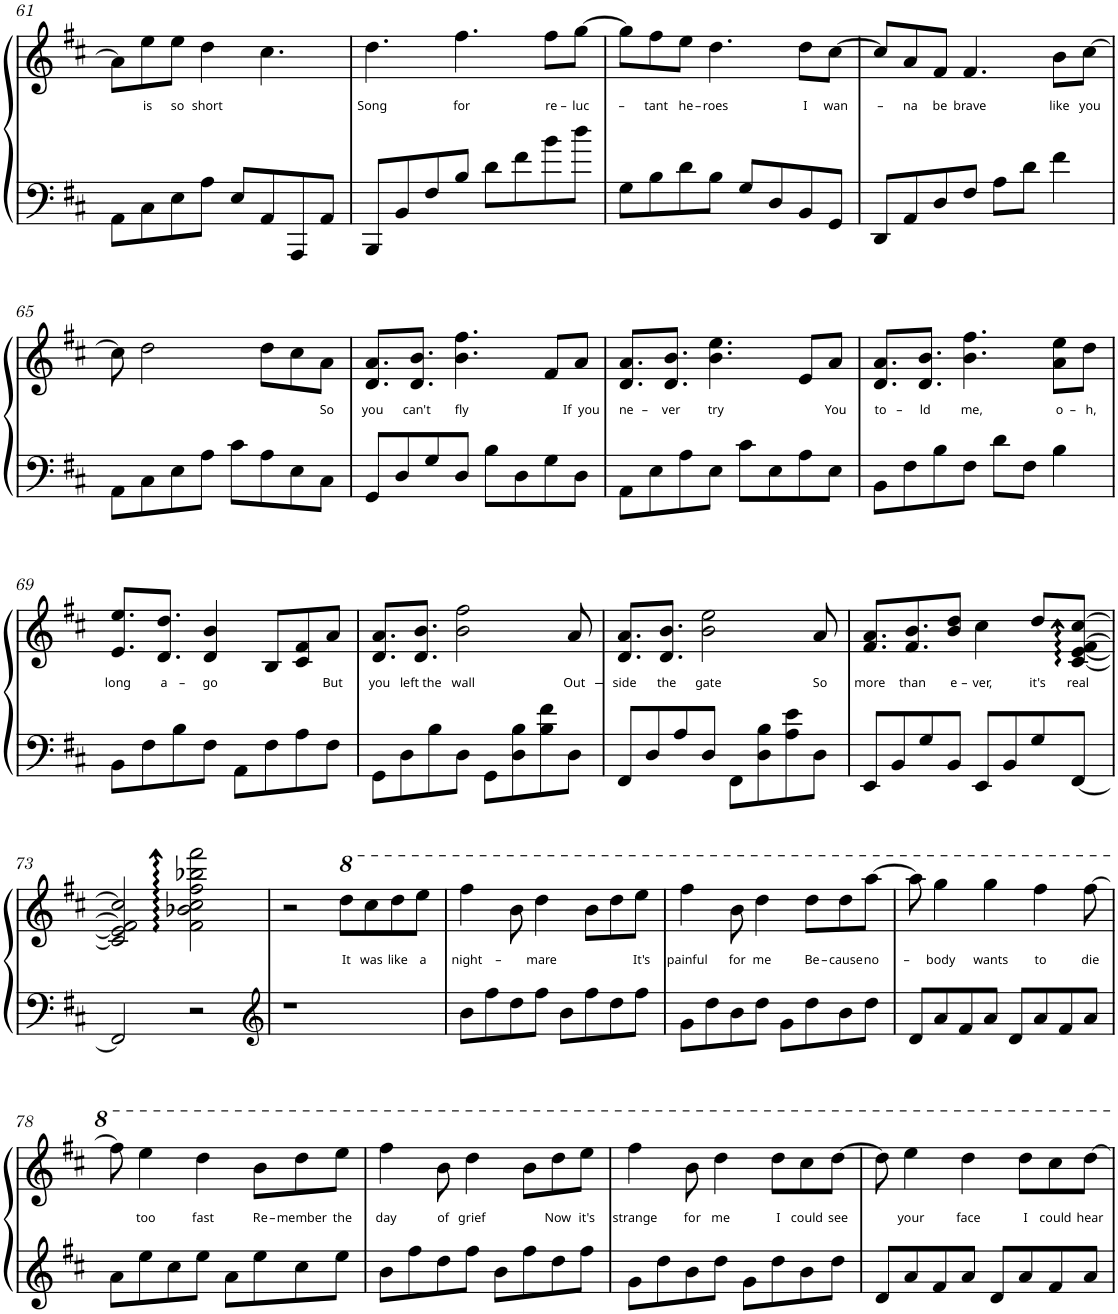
**kern	**kern	**text
*part1	*part1	*part1
*staff2	*staff1	*staff1
*I"Piano	*	*
*I'Pno.	*	*
!!LO:PB:g=z
*clefF4	*clefG2	*
*k[f#c#]	*k[f#c#]	*
*M4/4	*M4/4	*
=61	=61	=61
8AA\L	8a\L]	.
!	!	!LO:LY:b
8C#\	8ee\	is
!	!	!LO:LY:b
8E\	8ee\J	so
!	!	!LO:LY:b
8A\J	4dd\	short
8E/L	.	.
8AA/	4.cc#\	.
8AAA/	.	.
8AA/J	.	.
=62	=62	=62
!	!	!LO:LY:b
8BBB/L	4.dd\	Song
8BB/	.	.
8F#/	.	.
!	!	!LO:LY:b
8B/J	4.ff#\	for
8d\L	.	.
8f#\	.	.
!	!	!LO:LY:b
8b\	8ff#\L	re –
!	!	!LO:LY:b
8dd\J	[8gg\J	luc
=63	=63	=63
8G\L	8gg\L]	.
!	!	!LO:LY:b
8B\	8ff#\	– tant
!	!	!LO:LY:b
8d\	8ee\J	he –
!	!	!LO:LY:b
8B\J	4.dd\	roes
8G/L	.	.
8D/	.	.
!	!	!LO:LY:b
8BB/	8dd\L	I
!	!	!LO:LY:b
8GG/J	[8cc#\J	wan
=64	=64	=64
8DD/L	8cc#/L]	.
!	!	!LO:LY:b
8AA/	8a/	– na
!	!	!LO:LY:b
8D/	8f#/J	be
!	!	!LO:LY:b
8F#/J	4.f#/	brave
8A\L	.	.
8d\J	.	.
!	!	!LO:LY:b
4f#\	8b\L	like
!	!	!LO:LY:b
.	[8cc#\J	you
!!LO:LB:g=z
=65	=65	=65
8AA\L	8cc#\]	.
8C#\	2dd\	.
8E\	.	.
8A\J	.	.
8c#\L	.	.
8A\	8dd\L	.
8E\	8cc#\	.
!	!	!LO:LY:b
8C#\J	8a\J	So
=66	=66	=66
!	!	!LO:LY:b
8GG/L	8.d/ 8.a/L	you
8D/	.	.
!	!	!LO:LY:b
.	8.d/ 8.b/J	can't
8G/	.	.
!	!	!LO:LY:b
8D/J	4.b\ 4.ff#\	fly
8B\L	.	.
8D\	.	.
8G\	8f#/L	.
!	!	!LO:LY:b
8D\J	8a/J	If you
=67	=67	=67
!	!	!LO:LY:b
8AA\L	8.d/ 8.a/L	ne –
8E\	.	.
!	!	!LO:LY:b
.	8.d/ 8.b/J	ver
8A\	.	.
!	!	!LO:LY:b
8E\J	4.b\ 4.ee\	try
8c#\L	.	.
8E\	.	.
8A\	8e/L	.
!	!	!LO:LY:b
8E\J	8a/J	You
=68	=68	=68
!	!	!LO:LY:b
8BB\L	8.d/ 8.a/L	to –
8F#\	.	.
!	!	!LO:LY:b
.	8.d/ 8.b/J	ld
8B\	.	.
!	!	!LO:LY:b
8F#\J	4.b\ 4.ff#\	me,
8d\L	.	.
8F#\J	.	.
!	!	!LO:LY:b
4B\	8a\ 8ee\L	o –
!	!	!LO:LY:b
.	8dd\J	h,
!!LO:LB:g=z
=69	=69	=69
!	!	!LO:LY:b
8BB\L	8.e/ 8.ee/L	long
8F#\	.	.
!	!	!LO:LY:b
.	8.d/ 8.dd/J	a –
8B\	.	.
!	!	!LO:LY:b
8F#\J	4d/ 4b/	go
8AA\L	.	.
8F#\	8B/L	.
8A\	8c#/ 8f#/	.
!	!	!LO:LY:b
8F#\J	8a/J	But
=70	=70	=70
!	!	!LO:LY:b
8GG\L	8.d/ 8.a/L	you
8D\	.	.
!	!	!LO:LY:b
.	8.d/ 8.b/J	left the
8B\	.	.
!	!	!LO:LY:b
8D\J	2b\ 2ff#\	wall
8GG\L	.	.
8D\ 8B\	.	.
8B\ 8f#\	.	.
!	!	!LO:LY:b
8D\J	8a/	Out-
=71	=71	=71
!	!	!LO:LY:b
8FF#/L	8.d/ 8.a/L	-side
8D/	.	.
!	!	!LO:LY:b
.	8.d/ 8.b/J	-the
8A/	.	.
!	!	!LO:LY:b
8D/J	2b\ 2ee\	-gate
8FF#\L	.	.
8D\ 8B\	.	.
8A\ 8e\	.	.
!	!	!LO:LY:b
8D\J	8a/	-So
=72	=72	=72
!	!	!LO:LY:b
8EE/L	8.f#/ 8.a/L	-more
8BB/	.	.
!	!	!LO:LY:b
.	8.f#/ 8.b/	-than
8G/	.	.
!	!	!LO:LY:b
8BB/J	8b/ 8dd/J	-e –
!	!	!LO:LY:b
8EE/L	4cc#\	-ver,
8BB/	.	.
!	!	!LO:LY:b
8G/	8dd/L	-it's
!	!	!LO:LY:b
[8FF#/J	[8c#/ [8e/ [8f#/ [8cc#/J	-real
!!LO:LB:g=z
=73	=73	=73
2FF#/]	2c#/] 2e/] 2f#/] 2cc#/]	.
2r	2f#\ 2b-X\ 2cc#\ 2ff#\ 2bb-X\ 2fff#\	.
=74	=74	=74
*clefG2	*	*
1r	2r	.
!	!	!LO:LY:b
.	8ddd\L	It
!	!	!LO:LY:b
.	8ccc#\	was
!	!	!LO:LY:b
.	8ddd\	like
!	!	!LO:LY:b
.	8eee\J	a
=75	=75	=75
!	!	!LO:LY:b
8b\L	4fff#\	night –
8ff#\	.	.
8dd\	8bb\	.
!	!	!LO:LY:b
8ff#\J	4ddd\	mare
8b\L	.	.
8ff#\	8bb\L	.
8dd\	8ddd\	.
!	!	!LO:LY:b
8ff#\J	8eee\J	It's
=76	=76	=76
!	!	!LO:LY:b
8g\L	4fff#\	-painful
8dd\	.	.
!	!	!LO:LY:b
8b\	8bb\	for
!	!	!LO:LY:b
8dd\J	4ddd\	me
8g\L	.	.
!	!	!LO:LY:b
8dd\	8ddd\L	Be –
!	!	!LO:LY:b
8b\	8ddd\	cause
!	!	!LO:LY:b
8dd\J	[8aaa\J	no
=77	=77	=77
8d/L	8aaa\]	.
!	!	!LO:LY:b
8a/	4ggg\	– body
8f#/	.	.
!	!	!LO:LY:b
8a/J	4ggg\	wants
8d/L	.	.
!	!	!LO:LY:b
8a/	4fff#\	to
8f#/	.	.
!	!	!LO:LY:b
8a/J	[8fff#\	die
!!LO:LB:g=z
=78	=78	=78
8a\L	8fff#\]	.
!	!	!LO:LY:b
8ee\	4eee\	too
8cc#\	.	.
!	!	!LO:LY:b
8ee\J	4ddd\	fast
8a\L	.	.
!	!	!LO:LY:b
8ee\	8bb\L	Re –
!	!	!LO:LY:b
8cc#\	8ddd\	member
!	!	!LO:LY:b
8ee\J	8eee\J	the
=79	=79	=79
!	!	!LO:LY:b
8b\L	4fff#\	day
8ff#\	.	.
!	!	!LO:LY:b
8dd\	8bb\	of
!	!	!LO:LY:b
8ff#\J	4ddd\	grief
8b\L	.	.
8ff#\	8bb\L	.
!	!	!LO:LY:b
8dd\	8ddd\	Now
!	!	!LO:LY:b
8ff#\J	8eee\J	it's
=80	=80	=80
!	!	!LO:LY:b
8g\L	4fff#\	strange
8dd\	.	.
!	!	!LO:LY:b
8b\	8bb\	for
!	!	!LO:LY:b
8dd\J	4ddd\	me
8g\L	.	.
!	!	!LO:LY:b
8dd\	8ddd\L	I
!	!	!LO:LY:b
8b\	8ccc#\	could
!	!	!LO:LY:b
8dd\J	[8ddd\J	see
=81	=81	=81
8d/L	8ddd\]	.
!	!	!LO:LY:b
8a/	4eee\	your
8f#/	.	.
!	!	!LO:LY:b
8a/J	4ddd\	face
8d/L	.	.
!	!	!LO:LY:b
8a/	8ddd\L	I
!	!	!LO:LY:b
8f#/	8ccc#\	could
!	!	!LO:LY:b
8a/J	[8ddd\J	hear
=	=	=
*-	*-	*-
